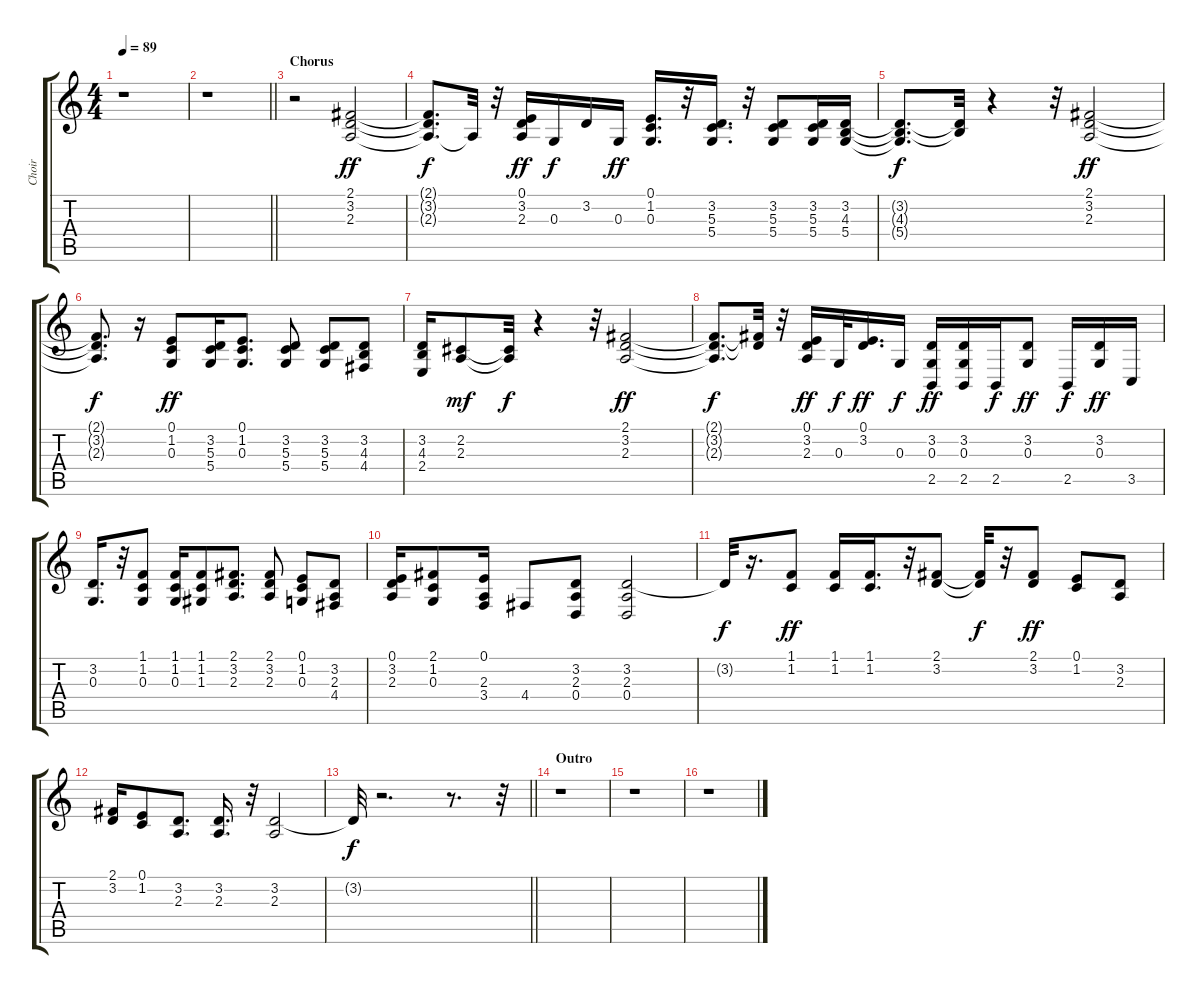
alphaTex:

\track ("Choir" "Choir") {instrument choiraahs}
\staff {score tabs}
\tuning (E4 B3 G3 D3 A2 E2) {hide}
\ts (4 4)
\tempo 89
\clef g2
\ks c
r.1{dy f} |
\barLineRight lightlight
r.1 |
\section ("" "Chorus")
r.2 (2.1 3.2 2.3).2{dy ff} |
(2.1{t} 3.2{t} 2.3{t}).8{d dy f} 2.3{t}.32 r.32 (0.1 3.2 2.3).16{dy ff} 0.3.16{dy f} 3.2.16 0.3.16{dy ff} (0.1 1.2 0.3).16{d} r.32 (3.2 5.3 5.4).16{d} r.32 (3.2 5.3 5.4).8 (3.2 5.3 5.4).16 (3.2 4.3 5.4).16 |
(3.2{t} 4.3{t} 5.4{t}).8{d dy f} (3.2{t} 4.3{t}).32 r.4 r.32 (2.1 3.2 2.3).2{dy ff} |
(2.1{t} 3.2{t} 2.3{t}).8{d dy f} r.16 (0.1 1.2 0.3).8{dy ff} (3.2 5.3 5.4).16 (0.1 1.2 0.3).8{d} (3.2 5.3 5.4).8 (3.2 5.3 5.4).8 (3.2 4.3 4.4).8 |
(3.2 4.3 2.4).16 (2.2 2.3).8{dy mf} (2.2{t} 2.3{t}).32{dy f} r.4 r.32 (2.1 3.2 2.3).2{dy ff} |
(2.1{t} 3.2{t} 2.3{t}).8{d dy f} (2.1{t} 3.2{t}).32 r.32 (0.1 3.2 2.3).16{dy ff} 0.3.32{dy f} (0.1 3.2).16{d dy ff} 0.3.16{dy f} (3.2 0.3 2.5).16{dy ff} (3.2 0.3 2.5).16 2.5.16{dy f} (3.2 0.3).8{dy ff} 2.5.16{dy f} (3.2 0.3).16{dy ff} 3.5.16 |
(3.2 0.3).16{d} r.32 (1.1 1.2 0.3).8 (1.1 1.2 0.3).16 (1.1 1.2 1.3).8 (2.1 3.2 2.3).8{d} (2.1 3.2 2.3).8 (0.1 1.2 0.3).8 (3.2 2.3 4.4).8 |
(0.1 3.2 2.3).16 (2.1 1.2 0.3).8 (0.1 2.3 3.4).16 4.4.8 (3.2 2.3 0.4).8 (3.2 2.3 0.4).2 |
3.2{t}.32{dy f} r.16{d} (1.1 1.2).8{dy ff} (1.1 1.2).16 (1.1 1.2).16{d} r.32 (2.1 3.2).8 (2.1{t} 3.2{t}).32{dy f} r.32 (2.1 3.2).8{dy ff} (0.1 1.2).8 (3.2 2.3).8 |
(2.1 3.2).16 (0.1 1.2).8 (3.2 2.3).8{d} (3.2 2.3).16{d} r.32 (3.2 2.3).2 |
\barLineRight lightlight
3.2{t}.32{dy f} r.2{d} r.8{d} r.32 |
\section ("" "Outro")
r.1 |
r.1 |
r.1
